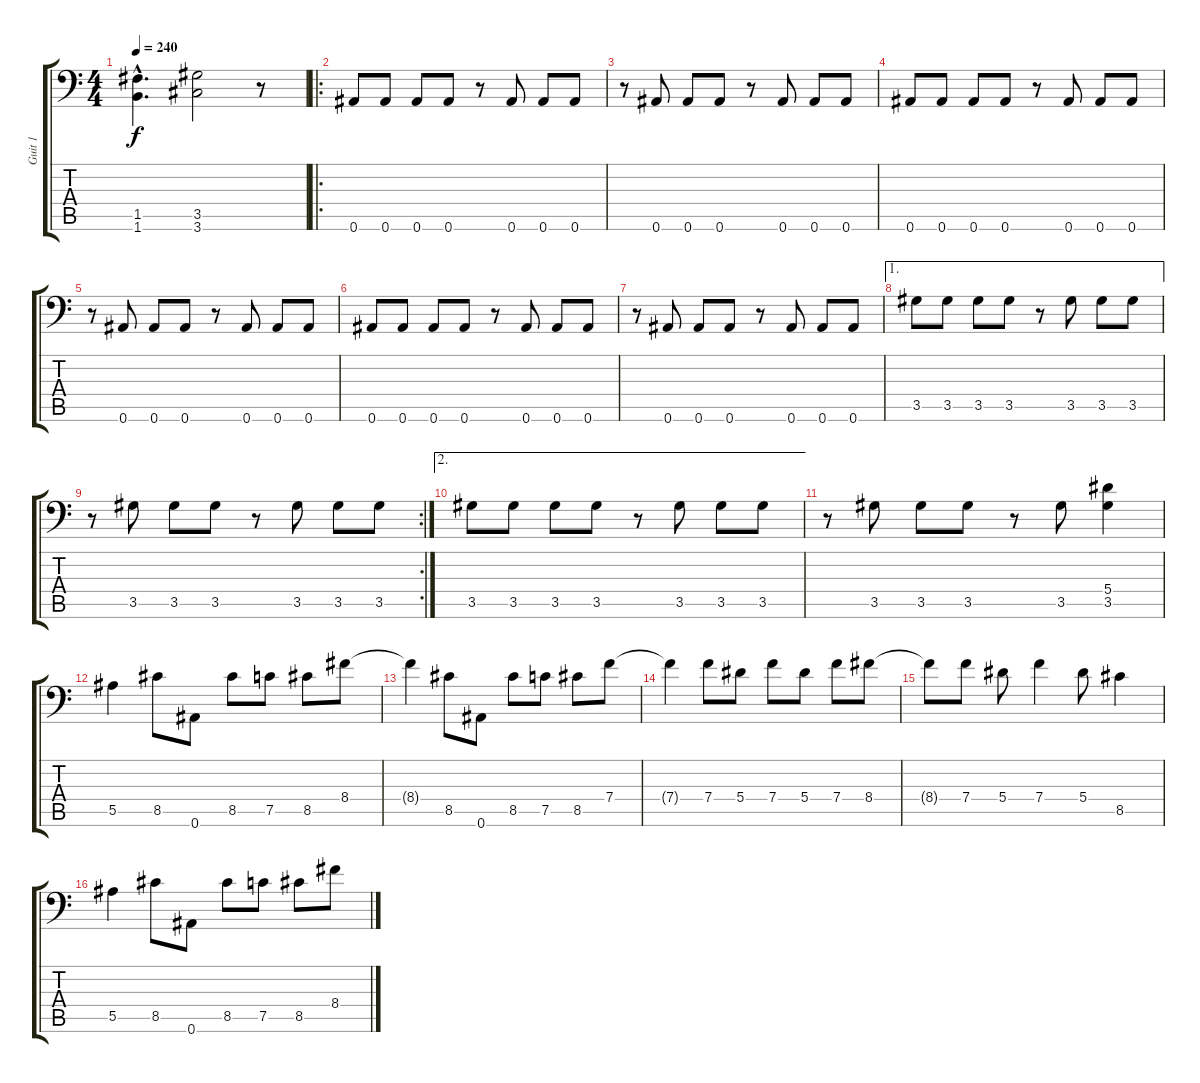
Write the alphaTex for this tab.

\track ("Guit 1" "Guit 1") {instrument distortionguitar}
\staff {score tabs}
\tuning (C4 G3 Eb3 Bb2 F2 Bb1) {hide}
\ts (4 4)
\tempo 240
\clef f4
\ks c
(1.5{hac t} 1.6{hac t}).4{d dy f} (3.5 3.6).2 r.8 |
\ro
0.6.8 0.6.8 0.6.8 0.6.8 r.8 0.6.8 0.6.8 0.6.8 |
r.8 0.6.8 0.6.8 0.6.8 r.8 0.6.8 0.6.8 0.6.8 |
0.6.8 0.6.8 0.6.8 0.6.8 r.8 0.6.8 0.6.8 0.6.8 |
r.8 0.6.8 0.6.8 0.6.8 r.8 0.6.8 0.6.8 0.6.8 |
0.6.8 0.6.8 0.6.8 0.6.8 r.8 0.6.8 0.6.8 0.6.8 |
r.8 0.6.8 0.6.8 0.6.8 r.8 0.6.8 0.6.8 0.6.8 |
\ae 1
3.5.8 3.5.8 3.5.8 3.5.8 r.8 3.5.8 3.5.8 3.5.8 |
\rc 2
r.8 3.5.8 3.5.8 3.5.8 r.8 3.5.8 3.5.8 3.5.8 |
\ae 2
3.5.8 3.5.8 3.5.8 3.5.8 r.8 3.5.8 3.5.8 3.5.8 |
r.8 3.5.8 3.5.8 3.5.8 r.8 3.5.8 (5.4 3.5).4 |
5.5.4 8.5.8 0.6.8 8.5.8 7.5.8 8.5.8 8.4.8 |
8.4{t}.4 8.5.8 0.6.8 8.5.8 7.5.8 8.5.8 7.4.8 |
7.4{t}.4 7.4.8 5.4.8 7.4.8 5.4.8 7.4.8 8.4.8 |
8.4{t}.8 7.4.8 5.4.8 7.4.4 5.4.8 8.5.4 |
5.5.4 8.5.8 0.6.8 8.5.8 7.5.8 8.5.8 8.4.8
